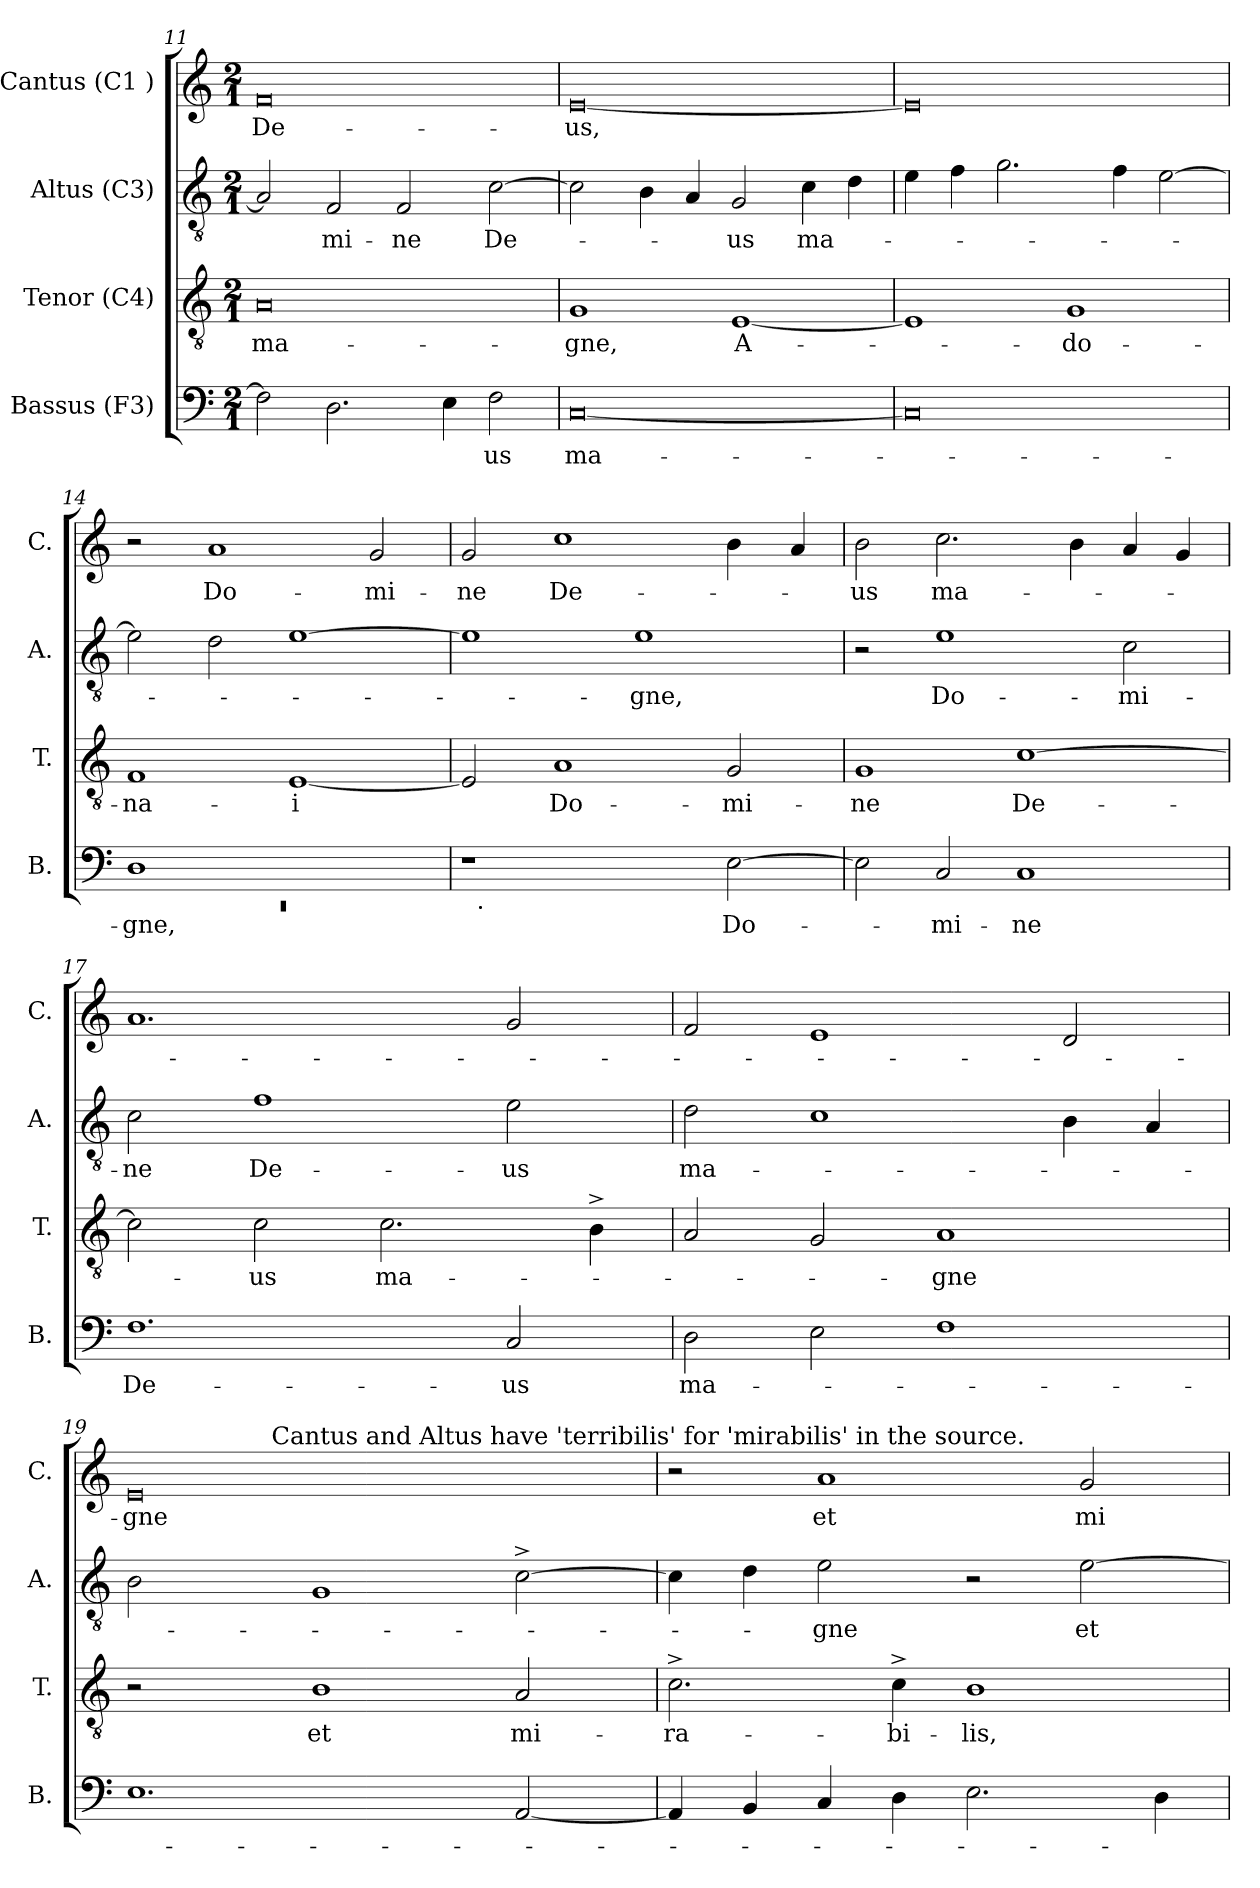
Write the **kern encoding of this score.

**kern	**text	**kern	**text	**kern	**text	**kern	**text
*part4	*part4	*part3	*part3	*part2	*part2	*part1	*part1
*staff4	*staff4	*staff3	*staff3	*staff2	*staff2	*staff1	*staff1
*I"Bassus (F3)	*	*I"Tenor (C4)	*	*I"Altus (C3)	*	*I"Cantus (C1 )	*
*I'B.	*	*I'T.	*	*I'A.	*	*I'C.	*
*clefF4	*	*clefGv2	*	*clefGv2	*	*clefG2	*
*k[]	*	*k[]	*	*k[]	*	*k[]	*
*C:	*	*C:	*	*C:	*	*C:	*
*M2/1	*	*M2/1	*	*M2/1	*	*M2/1	*
=11	=11	=11	=11	=11	=11	=11	=11
!	!	!	!LO:LY:b:rj	!	!	!	!LO:LY:b:rj
2F\]	.	0A	ma-	2A/]	.	0f	De-
!	!	!	!	!	!LO:LY:b	!	!
2.D\	.	.	.	2F/	-mi-	.	.
!	!	!	!	!	!LO:LY:b	!	!
.	.	.	.	2F/	-ne	.	.
4E\	.	.	.	.	.	.	.
!	!LO:LY:b	!	!	!	!LO:LY:b	!	!
2F\	-us	.	.	[>2c\	De-	.	.
=12	=12	=12	=12	=12	=12	=12	=12
!	!LO:LY:b	!	!LO:LY:b	!	!	!	!LO:LY:b
[<0C	ma-	1G	-gne,	2c\]	.	[<0e	-us,
.	.	.	.	4B\	.	.	.
.	.	.	.	4A/	.	.	.
!	!	!	!LO:LY:b	!	!LO:LY:b	!	!
.	.	[<1E	A-	2G/	-us	.	.
!	!	!	!	!	!LO:LY:b	!	!
.	.	.	.	4c\	ma-	.	.
.	.	.	.	4d\	.	.	.
=13	=13	=13	=13	=13	=13	=13	=13
0C]	.	1E]	.	4e\	.	0e]	.
.	.	.	.	4f\	.	.	.
.	.	.	.	2.g\	.	.	.
!	!	!	!LO:LY:b	!	!	!	!
.	.	1G	-do-	.	.	.	.
.	.	.	.	4f\	.	.	.
.	.	.	.	[>2e\	.	.	.
!!LO:PB:g=z
=14	=14	=14	=14	=14	=14	=14	=14
*^	*	*	*	*	*	*	*
!	!LO:N:vis=1	!LO:LY:b	!	!LO:LY:b	!	!	!	!
1D	0rEE	-gne,	1F	-na-	2e\]	.	2r	.
!	!	!	!	!	!	!	!	!LO:LY:b
.	.	.	.	.	2d\	.	1a	Do-
!	!	!	!	!LO:LY:b:rj	!	!	!	!
1ryy	.	.	[<1E	-i	[>1e	.	.	.
!	!	!	!	!	!	!	!	!LO:LY:b
.	.	.	.	.	.	.	2g/	-mi-
=15	=15	=15	=15	=15	=15	=15	=15	=15
!	!	!	!	!	!	!	!	!LO:LY:b
1r	32ryy	.	2E/]	.	1e]	.	2g/	-ne
!	!LO:TX:b:t=.	!	!	!	!	!	!	!
.	1ryy	.	.	.	.	.	.	.
!	!	!	!	!LO:LY:b	!	!	!	!LO:LY:b
.	.	.	1A	Do-	.	.	1cc	De-
!	!	!	!	!	!	!LO:LY:b	!	!
2ryy	.	.	.	.	1e	-gne,	.	.
.	2ryy	.	.	.	.	.	.	.
!	!	!LO:LY:b	!	!LO:LY:b	!	!	!	!
[>2E\	.	Do-	2G/	-mi-	.	.	4b\	.
.	4...ryy	.	.	.	.	.	.	.
.	.	.	.	.	.	.	4a/	.
=16	=16	=16	=16	=16	=16	=16	=16	=16
!	!	!	!	!LO:LY:b	!	!	!	!LO:LY:b
*v	*v	*	*	*	*	*	*	*
2E\]	.	1G	-ne	2r	.	2b\	-us
!	!LO:LY:b	!	!	!	!LO:LY:b	!	!LO:LY:b
2C/	-mi-	.	.	1e	Do-	2.cc\	ma-
!	!LO:LY:b	!	!LO:LY:b	!	!	!	!
1C	-ne	[>1c	De-	.	.	.	.
.	.	.	.	.	.	4b\	.
!	!	!	!	!	!LO:LY:b	!	!
.	.	.	.	2c\	-mi-	4a/	.
.	.	.	.	.	.	4g/	.
=17	=17	=17	=17	=17	=17	=17	=17
!	!LO:LY:b	!	!	!	!LO:LY:b	!	!
1.F	De-	2c\]	.	2c\	-ne	1.a	.
!	!	!	!LO:LY:b	!	!LO:LY:b	!	!
.	.	2c\	-us	1f	De-	.	.
!	!	!	!LO:LY:b	!	!	!	!
.	.	2.c\	ma-	.	.	.	.
!	!LO:LY:b	!	!	!	!LO:LY:b	!	!
2C/	-us	.	.	2e\	-us	2g/	.
.	.	4B^>\	.	.	.	.	.
!!LO:LB:g=z
=18	=18	=18	=18	=18	=18	=18	=18
!	!LO:LY:b	!	!	!	!LO:LY:b	!	!
2D\	ma-	2A/	.	2d\	ma-	2f/	.
2E\	.	2G/	.	1c	.	1e	.
!	!	!	!LO:LY:b	!	!	!	!
1F	.	1A	-gne	.	.	.	.
.	.	.	.	4B\	.	2d/	.
.	.	.	.	4A/	.	.	.
=19	=19	=19	=19	=19	=19	=19	=19
!	!	!	!	!	!	!	!LO:LY:b
*	*	*	*	*	*	*^	*
1.E	.	2r	.	2B\	.	0e	4ryy	-gne
.	.	.	.	.	.	.	8ryy	.
.	.	.	.	.	.	.	32ryy	.
!	!	!	!	!	!	!	!LO:TX:a:t=Cantus and Altus have 'terribilis' for 'mirabilis' in the source.	!
.	.	.	.	.	.	.	1ryy	.
!	!	!	!LO:LY:b	!	!	!	!	!
.	.	1B	et	1G	.	.	.	.
.	.	.	.	.	.	.	2ryy	.
!	!	!	!LO:LY:b	!	!	!	!	!
[<2AA/	.	2A/	mi-	[>2c^>\	.	.	.	.
.	.	.	.	.	.	.	16.ryy	.
=20	=20	=20	=20	=20	=20	=20	=20	=20
!	!	!	!LO:LY:b	!	!	!	!	!
*	*	*	*	*	*	*v	*v	*
4AA/]	.	2.c^>\	-ra-	4c\]	.	2r	.
4BB/	.	.	.	4d\	.	.	.
!	!	!	!	!	!LO:LY:b	!	!LO:LY:b
4C/	.	.	.	2e\	-gne	1a	et
!	!	!	!LO:LY:b	!	!	!	!
4D\	.	4c^>\	-bi-	.	.	.	.
!	!	!	!LO:LY:b	!	!	!	!
2.E\	.	1B	-lis,	2r	.	.	.
!	!	!	!	!	!LO:LY:b	!	!LO:LY:b
.	.	.	.	[>2e\	et	2g/	mi-
4D\	.	.	.	.	.	.	.
=	=	=	=	=	=	=	=
*-	*-	*-	*-	*-	*-	*-	*-
